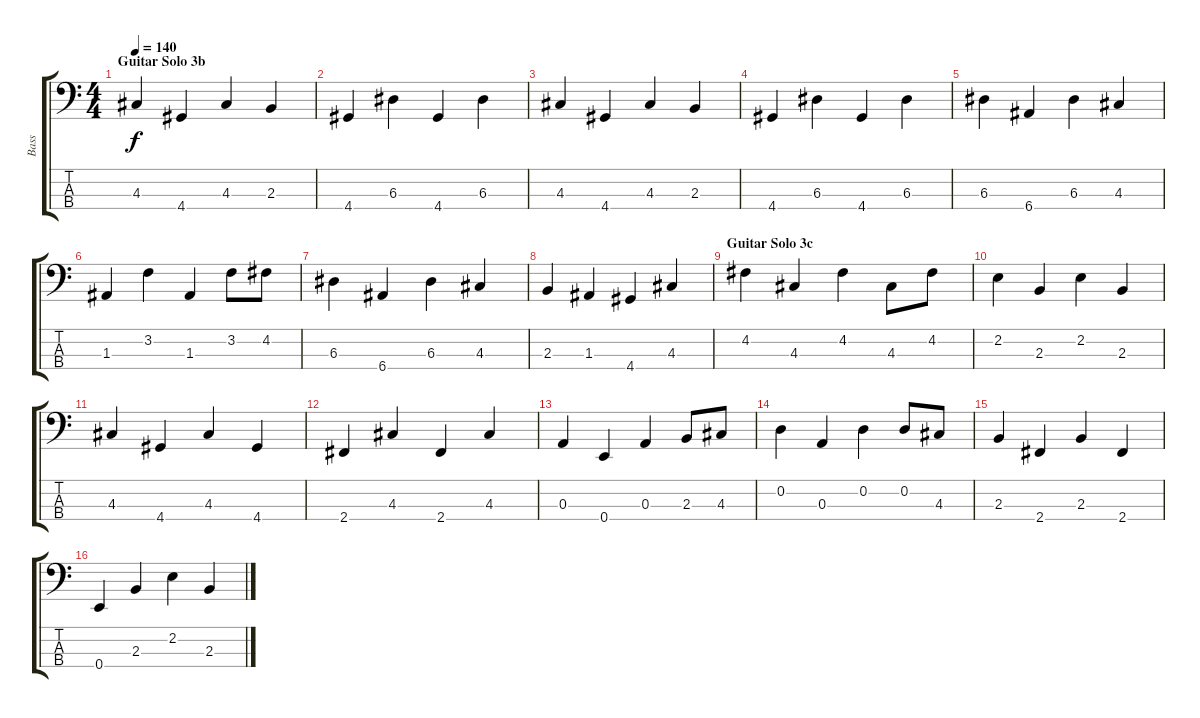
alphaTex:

\track ("Bass" "Bass") {instrument electricbassfinger}
\staff {score tabs}
\tuning (G2 D2 A1 E1) {hide}
\ts (4 4)
\section ("" "Guitar Solo 3b")
\tempo 140
\clef f4
\ks c
4.3.4{dy f} 4.4.4 4.3.4 2.3.4 |
4.4.4 6.3.4 4.4.4 6.3.4 |
4.3.4 4.4.4 4.3.4 2.3.4 |
4.4.4 6.3.4 4.4.4 6.3.4 |
6.3.4 6.4.4 6.3.4 4.3.4 |
1.3.4 3.2.4 1.3.4 3.2.8 4.2.8 |
6.3.4 6.4.4 6.3.4 4.3.4 |
2.3.4 1.3.4 4.4.4 4.3.4 |
\section ("" "Guitar Solo 3c")
4.2.4 4.3.4 4.2.4 4.3.8 4.2.8 |
2.2.4 2.3.4 2.2.4 2.3.4 |
4.3.4 4.4.4 4.3.4 4.4.4 |
2.4.4 4.3.4 2.4.4 4.3.4 |
0.3.4 0.4.4 0.3.4 2.3.8 4.3.8 |
0.2.4 0.3.4 0.2.4 0.2.8 4.3.8 |
2.3.4 2.4.4 2.3.4 2.4.4 |
0.4.4 2.3.4 2.2.4 2.3.4
